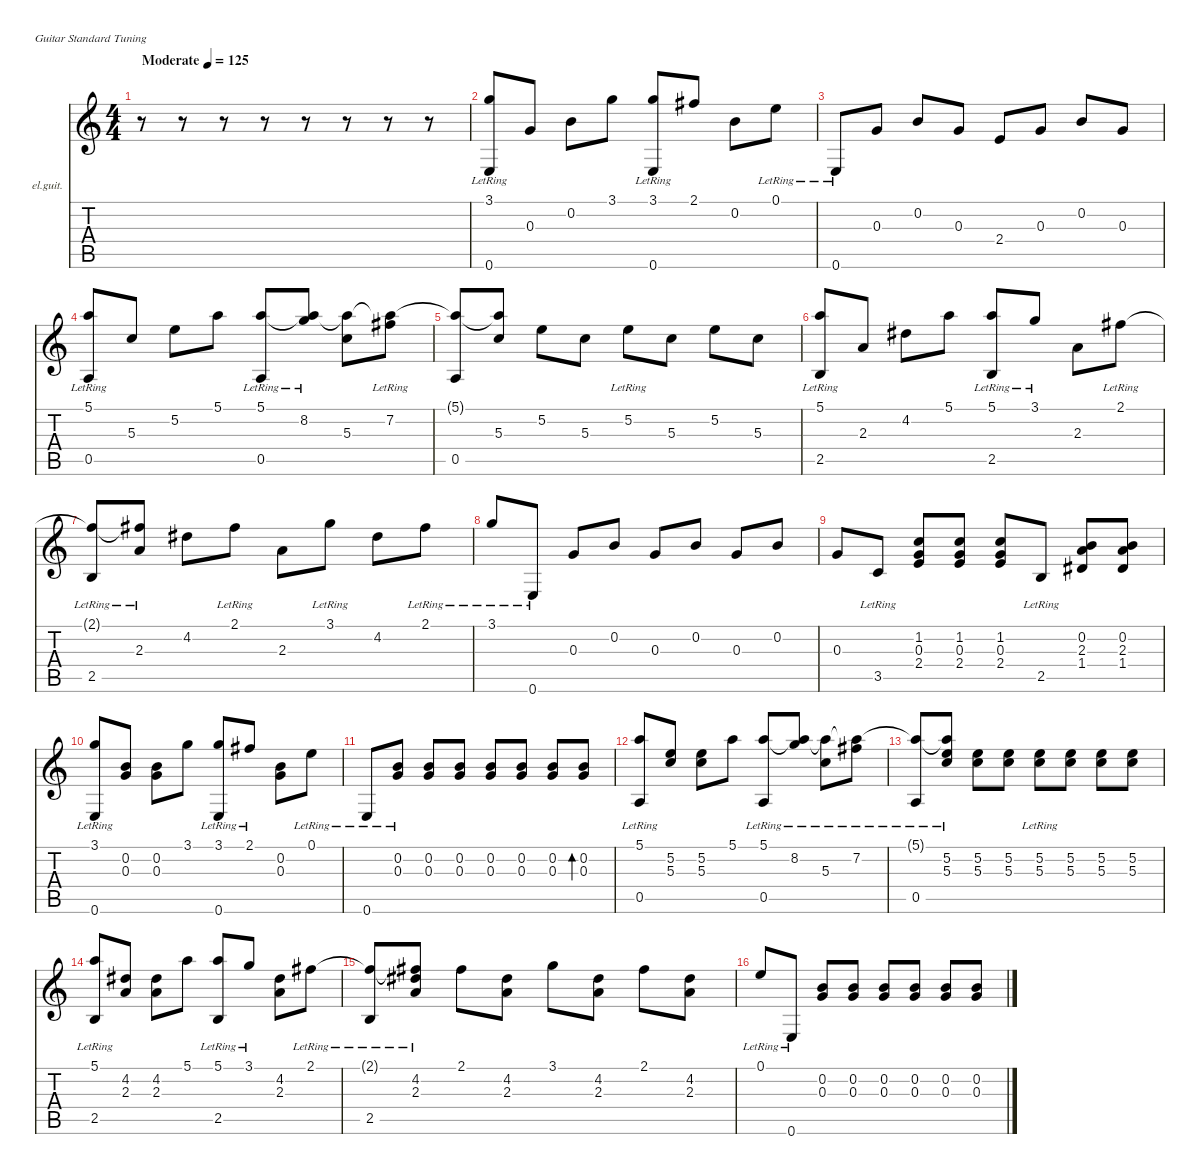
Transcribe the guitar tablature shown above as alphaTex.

\defaultSystemsLayout 4
\hideDynamics
\bracketExtendMode nobrackets
\firstSystemTrackNameOrientation horizontal
\otherSystemsTrackNameOrientation horizontal
\track ("Гитара" "el.guit.") {instrument electricguitarmuted}
\staff {score tabs}
\tuning (E4 B3 G3 D3 A2 E2)
\ts (4 4)
\beaming (8 2 2 2 2)
\tempo (125 "Moderate")
\clef g2
\ks c
r.8{dy f instrument electricguitarmuted beam Down} r.8{beam Down} r.8{beam Down} r.8{beam Down} r.8{beam Down} r.8{beam Down} r.8{beam Down} r.8{beam Down} |
(3.1{lr} 0.6{lr}).8{beam Up} 0.3.8{beam Up} 0.2.8{beam Down} 3.1.8{beam Down} (3.1 0.6{lr}).8{beam Up} 2.1{acc #}.8{beam Up} 0.2.8{beam Down} 0.1{lr}.8{beam Down} |
0.6{lr}.8{beam Up} 0.3.8{beam Up} 0.2.8{beam Up} 0.3.8{beam Up} 2.4.8{beam Up} 0.3.8{beam Up} 0.2.8{beam Up} 0.3.8{beam Up} |
(5.1{lr} 0.5{lr}).8{beam Up} 5.3.8{beam Up} 5.2.8{beam Down} 5.1.8{beam Down} (5.1 0.5{lr}).8{beam Up} (8.2{lr} 5.1{t}).8{beam Up} (5.3 5.1{t}).8{beam Down} (7.2{lr acc #} 5.1{t}).8{beam Down} |
(0.5 5.1{t}).8{beam Up} (5.1{t} 5.3).8{beam Up} 5.2.8{beam Down} 5.3.8{beam Down} 5.2{lr}.8{beam Down} 5.3.8{beam Down} 5.2.8{beam Down} 5.3.8{beam Down} |
(5.1{lr} 2.5{lr}).8{beam Up} 2.3.8{beam Up} 4.2{acc #}.8{beam Down} 5.1.8{beam Down} (5.1 2.5{lr}).8{beam Up} 3.1{lr}.8{beam Up} 2.3.8{beam Down} 2.1{lr acc #}.8{beam Down} |
(2.5 2.1{lr t acc #}).8{beam Up} (2.1{lr t acc #} 2.3).8{beam Up} 4.2{acc #}.8{beam Down} 2.1{lr acc #}.8{beam Down} 2.3.8{beam Down} 3.1{lr}.8{beam Down} 4.2{acc #}.8{beam Down} 2.1{lr acc #}.8{beam Down} |
3.1{lr}.8{beam Up} 0.6{lr}.8{beam Up} 0.3.8{beam Up} 0.2.8{beam Up} 0.3.8{beam Up} 0.2.8{beam Up} 0.3.8{beam Up} 0.2.8{beam Up} |
0.3.8{beam Up} 3.5{lr}.8{beam Up} (1.2 0.3 2.4).8{beam Up} (1.2 0.3 2.4).8{beam Up} (1.2 0.3 2.4).8{beam Up} 2.5{lr}.8{beam Up} (0.2 2.3 1.4{acc #}).8{beam Up} (0.2 2.3 1.4{acc #}).8{beam Up} |
(3.1{lr} 0.6{lr}).8{beam Up} (0.2 0.3).8{beam Up} (0.2 0.3).8{beam Down} 3.1.8{beam Down} (3.1 0.6{lr}).8{beam Up} 2.1{lr acc #}.8{beam Up} (0.2 0.3).8{beam Down} 0.1{lr}.8{beam Down} |
0.6{lr}.8{beam Up} (0.2{lr} 0.3).8{beam Up} (0.2 0.3).8{beam Up} (0.2 0.3).8{beam Up} (0.2 0.3).8{beam Up} (0.2 0.3).8{beam Up} (0.2 0.3).8{beam Up} (0.2 0.3).8{bd 240 beam Up} |
(5.1{lr} 0.5{lr}).8{beam Up} (5.2 5.3).8{beam Up} (5.2 5.3).8{beam Down} 5.1.8{beam Down} (5.1{lr} 0.5{lr}).8{beam Up} (8.2{lr} 5.1{lr t}).8{beam Up} (5.3 5.1{lr t}).8{beam Down} (7.2{lr acc #} 5.1{lr t}).8{beam Down} |
(0.5 5.1{lr t}).8{beam Up} (5.1{lr t} 5.2{lr} 5.3).8{beam Up} (5.2 5.3).8{beam Down} (5.2 5.3).8{beam Down} (5.2{lr} 5.3).8{beam Down} (5.2 5.3).8{beam Down} (5.2 5.3).8{beam Down} (5.2 5.3).8{beam Down} |
(5.1{lr} 2.5{lr}).8{beam Up} (4.2{acc #} 2.3).8{beam Up} (4.2{acc #} 2.3).8{beam Down} 5.1.8{beam Down} (5.1 2.5{lr}).8{beam Up} 3.1{lr}.8{beam Up} (4.2{acc #} 2.3).8{beam Down} 2.1{lr acc #}.8{beam Down} |
(2.5 2.1{lr t acc #}).8{beam Up} (2.1{lr t acc #} 4.2{lr acc #} 2.3).8{beam Up} 2.1{acc #}.8{beam Down} (4.2{acc #} 2.3).8{beam Down} 3.1.8{beam Down} (4.2{acc #} 2.3).8{beam Down} 2.1{acc #}.8{beam Down} (4.2{acc #} 2.3).8{beam Down} |
0.1{lr}.8{beam Up} 0.6{lr}.8{beam Up} (0.2 0.3).8{beam Up} (0.2 0.3).8{beam Up} (0.2 0.3).8{beam Up} (0.2 0.3).8{beam Up} (0.2 0.3).8{beam Up} (0.2 0.3).8{beam Up}
